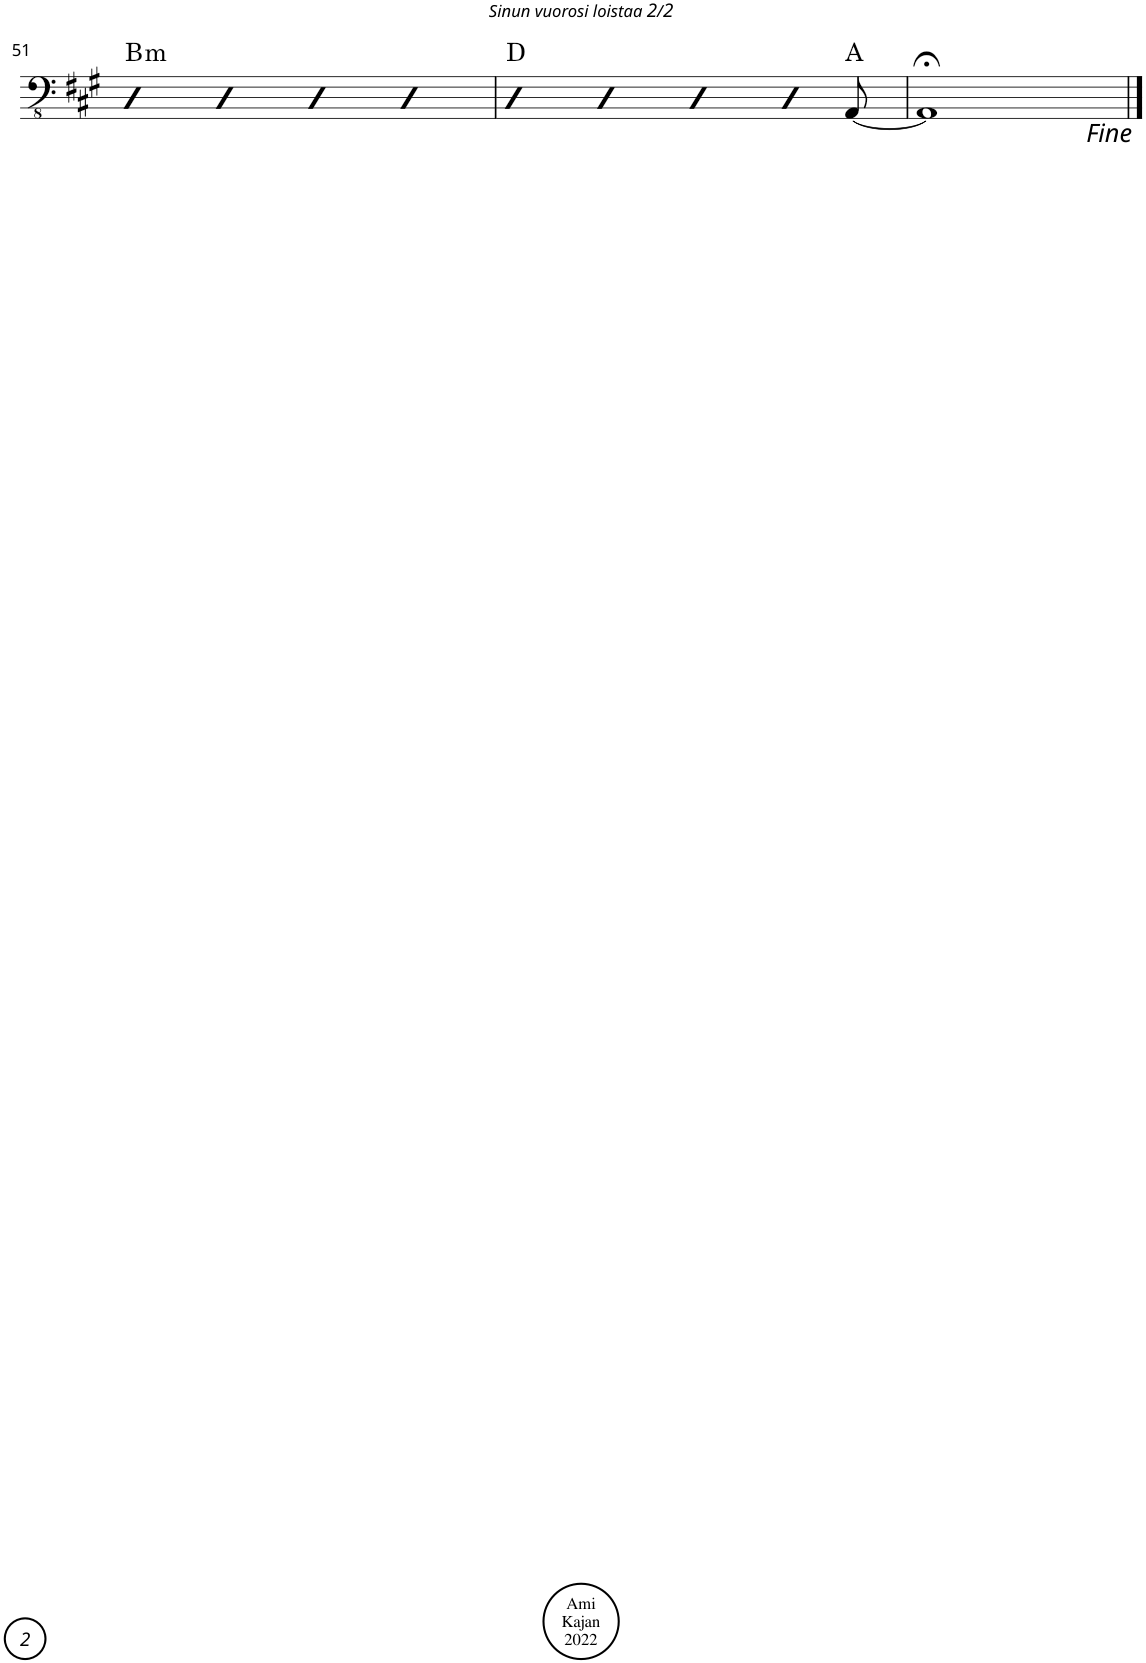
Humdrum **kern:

**kern	**harte
*part1	*part1
*staff1	*
*I"Acoustic Bass	*
*I'Bass	*
!!LO:PB:g=z
*clefFv4	*
*k[f#c#g#]	*
*M4/4	*
*met(c)	*
=51	=51
!	!LO:H:kt=m
4DD	B:min
4DD	.
4DD	.
4DD	.
=52	=52
4DD	D:maj
4DD	.
4DD	.
8DD	.
[8AAA/	A:maj
=53	=53
1AAA;<]	.
==	==
*-	*-
